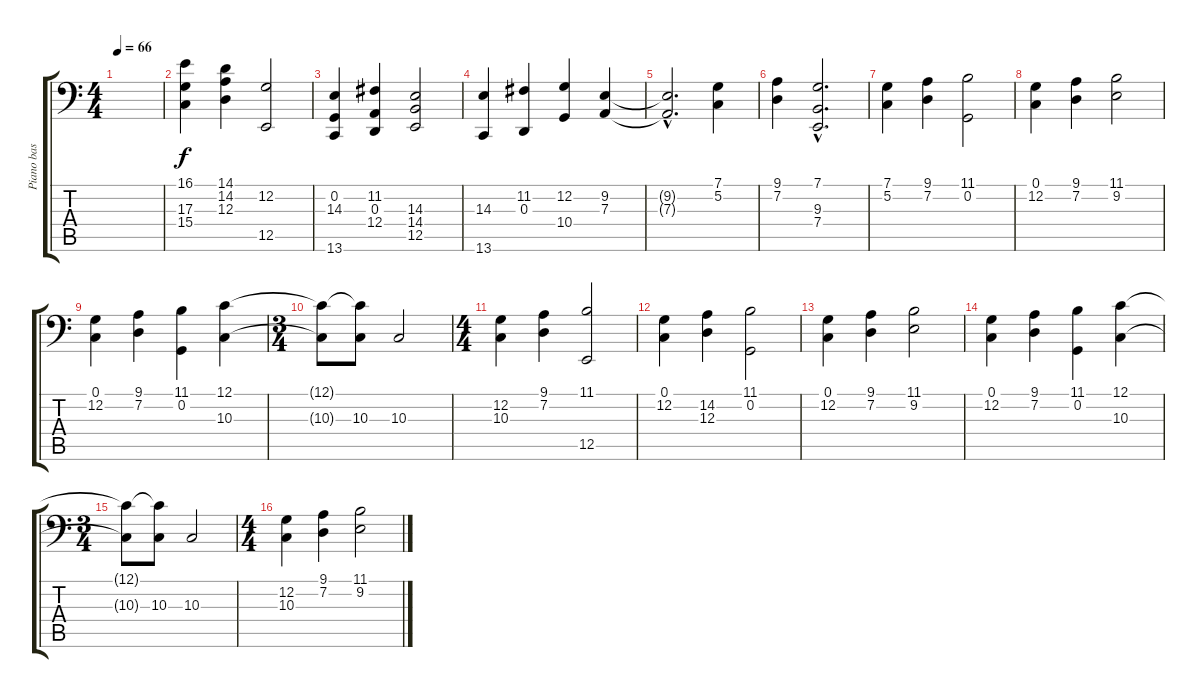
\track ("Piano bas" "Piano bas") {instrument acousticgrandpiano}
\staff {score tabs}
\tuning (C3 G2 D2 A1 E1 B0) {hide}
\ts (4 4)
\tempo 66
\clef f4
\ks c
|
(16.1 17.3 15.4).4 (14.1 14.2 12.3).4 (12.2 12.5).2 |
(0.2 14.3 13.6).4 (11.2 0.3 12.4).4 (14.3 14.4 12.5).2 |
(14.3 13.6).4 (11.2 0.3).4 (12.2 10.4).4 (9.2 7.3).4 |
(9.2{hac t} 7.3{hac t}).2{d} (7.1 5.2).4 |
(9.1 7.2).4 (7.1{hac} 9.3{hac} 7.4{hac}).2{d} |
(7.1 5.2).4 (9.1 7.2).4 (11.1 0.2).2 |
(0.1 12.2).4 (9.1 7.2).4 (11.1 9.2).2 |
(0.1 12.2).4 (9.1 7.2).4 (11.1 0.2).4 (12.1 10.3).4 |
\ts (3 4)
(12.1{t} 10.3{t}).8 (12.1{t} 10.3).8 10.3.2 |
\ts (4 4)
(12.2 10.3).4 (9.1 7.2).4 (11.1 12.5).2 |
(0.1 12.2).4 (14.2 12.3).4 (11.1 0.2).2 |
(0.1 12.2).4 (9.1 7.2).4 (11.1 9.2).2 |
(0.1 12.2).4 (9.1 7.2).4 (11.1 0.2).4 (12.1 10.3).4 |
\ts (3 4)
(12.1{t} 10.3{t}).8 (12.1{t} 10.3).8 10.3.2 |
\ts (4 4)
(12.2 10.3).4 (9.1 7.2).4 (11.1 9.2).2
